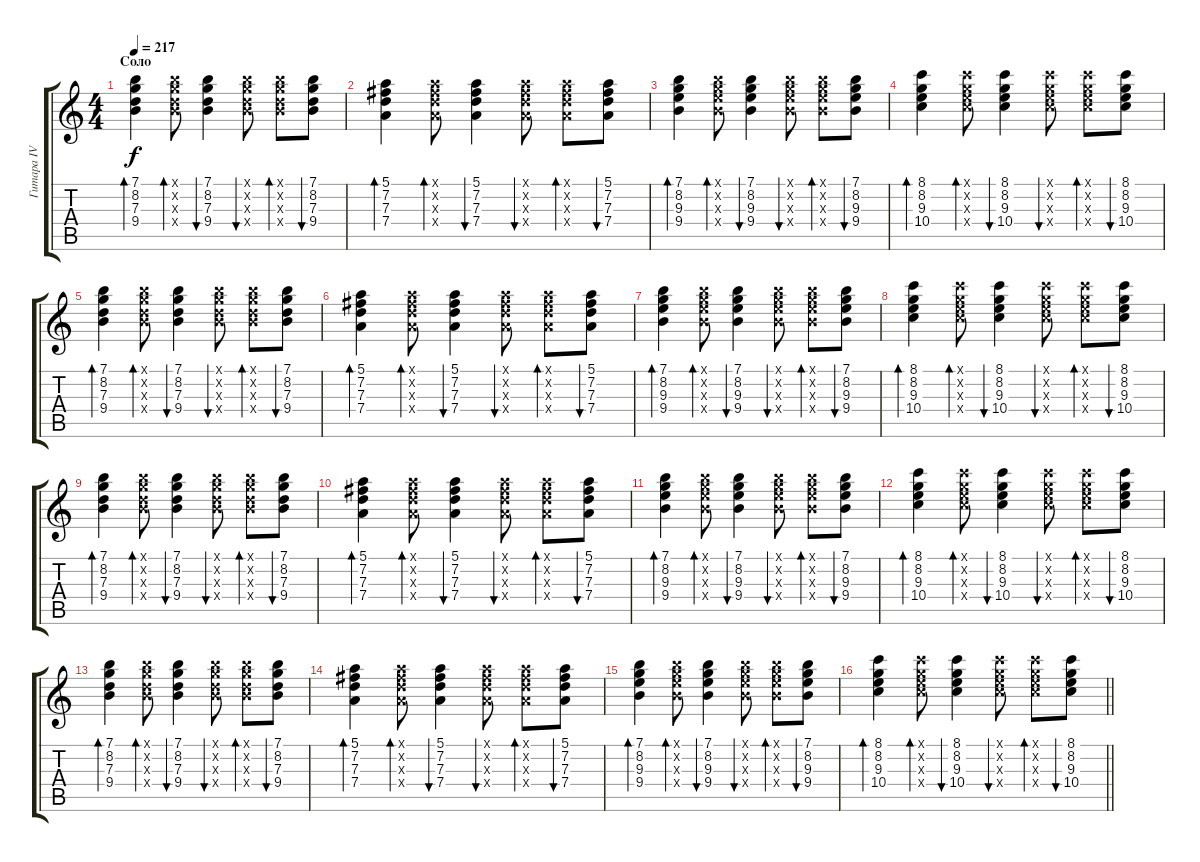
\track ("Гитара IV" "Гитара IV") {instrument electricguitarclean}
\staff {score tabs}
\tuning (E4 B3 G3 D3 A2 E2) {hide}
\ts (4 4)
\section ("" "Соло")
\tempo 217
\clef g2
\ks c
(7.1 8.2 7.3 9.4).4{bd 60 dy f} (7.1{x} 8.2{x} 7.3{x} 9.4{x}).8{bd 60} (7.1 8.2 7.3 9.4).4{bu 60} (7.1{x} 8.2{x} 7.3{x} 9.4{x}).8{bu 60} (7.1{x} 8.2{x} 7.3{x} 9.4{x}).8{bd 60} (7.1 8.2 7.3 9.4).8{bu 60} |
(5.1 7.2 7.3 7.4).4{bd 60} (5.1{x} 7.2{x} 7.3{x} 7.4{x}).8{bd 60} (5.1 7.2 7.3 7.4).4{bu 60} (5.1{x} 7.2{x} 7.3{x} 7.4{x}).8{bu 60} (5.1{x} 7.2{x} 7.3{x} 7.4{x}).8{bd 60} (5.1 7.2 7.3 7.4).8{bu 60} |
(7.1 8.2 9.3 9.4).4{bd 60} (7.1{x} 8.2{x} 9.3{x} 9.4{x}).8{bd 60} (7.1 8.2 9.3 9.4).4{bu 60} (7.1{x} 8.2{x} 9.3{x} 9.4{x}).8{bu 60} (7.1{x} 8.2{x} 9.3{x} 9.4{x}).8{bd 60} (7.1 8.2 9.3 9.4).8{bu 60} |
(8.1 8.2 9.3 10.4).4{bd 60} (8.1{x} 8.2{x} 9.3{x} 10.4{x}).8{bd 60} (8.1 8.2 9.3 10.4).4{bu 60} (8.1{x} 8.2{x} 9.3{x} 10.4{x}).8{bu 60} (8.1{x} 8.2{x} 9.3{x} 10.4{x}).8{bd 60} (8.1 8.2 9.3 10.4).8{bu 60} |
(7.1 8.2 7.3 9.4).4{bd 60} (7.1{x} 8.2{x} 7.3{x} 9.4{x}).8{bd 60} (7.1 8.2 7.3 9.4).4{bu 60} (7.1{x} 8.2{x} 7.3{x} 9.4{x}).8{bu 60} (7.1{x} 8.2{x} 7.3{x} 9.4{x}).8{bd 60} (7.1 8.2 7.3 9.4).8{bu 60} |
(5.1 7.2 7.3 7.4).4{bd 60} (5.1{x} 7.2{x} 7.3{x} 7.4{x}).8{bd 60} (5.1 7.2 7.3 7.4).4{bu 60} (5.1{x} 7.2{x} 7.3{x} 7.4{x}).8{bu 60} (5.1{x} 7.2{x} 7.3{x} 7.4{x}).8{bd 60} (5.1 7.2 7.3 7.4).8{bu 60} |
(7.1 8.2 9.3 9.4).4{bd 60} (7.1{x} 8.2{x} 9.3{x} 9.4{x}).8{bd 60} (7.1 8.2 9.3 9.4).4{bu 60} (7.1{x} 8.2{x} 9.3{x} 9.4{x}).8{bu 60} (7.1{x} 8.2{x} 9.3{x} 9.4{x}).8{bd 60} (7.1 8.2 9.3 9.4).8{bu 60} |
(8.1 8.2 9.3 10.4).4{bd 60} (8.1{x} 8.2{x} 9.3{x} 10.4{x}).8{bd 60} (8.1 8.2 9.3 10.4).4{bu 60} (8.1{x} 8.2{x} 9.3{x} 10.4{x}).8{bu 60} (8.1{x} 8.2{x} 9.3{x} 10.4{x}).8{bd 60} (8.1 8.2 9.3 10.4).8{bu 60} |
(7.1 8.2 7.3 9.4).4{bd 60} (7.1{x} 8.2{x} 7.3{x} 9.4{x}).8{bd 60} (7.1 8.2 7.3 9.4).4{bu 60} (7.1{x} 8.2{x} 7.3{x} 9.4{x}).8{bu 60} (7.1{x} 8.2{x} 7.3{x} 9.4{x}).8{bd 60} (7.1 8.2 7.3 9.4).8{bu 60} |
(5.1 7.2 7.3 7.4).4{bd 60} (5.1{x} 7.2{x} 7.3{x} 7.4{x}).8{bd 60} (5.1 7.2 7.3 7.4).4{bu 60} (5.1{x} 7.2{x} 7.3{x} 7.4{x}).8{bu 60} (5.1{x} 7.2{x} 7.3{x} 7.4{x}).8{bd 60} (5.1 7.2 7.3 7.4).8{bu 60} |
(7.1 8.2 9.3 9.4).4{bd 60} (7.1{x} 8.2{x} 9.3{x} 9.4{x}).8{bd 60} (7.1 8.2 9.3 9.4).4{bu 60} (7.1{x} 8.2{x} 9.3{x} 9.4{x}).8{bu 60} (7.1{x} 8.2{x} 9.3{x} 9.4{x}).8{bd 60} (7.1 8.2 9.3 9.4).8{bu 60} |
(8.1 8.2 9.3 10.4).4{bd 60} (8.1{x} 8.2{x} 9.3{x} 10.4{x}).8{bd 60} (8.1 8.2 9.3 10.4).4{bu 60} (8.1{x} 8.2{x} 9.3{x} 10.4{x}).8{bu 60} (8.1{x} 8.2{x} 9.3{x} 10.4{x}).8{bd 60} (8.1 8.2 9.3 10.4).8{bu 60} |
(7.1 8.2 7.3 9.4).4{bd 60} (7.1{x} 8.2{x} 7.3{x} 9.4{x}).8{bd 60} (7.1 8.2 7.3 9.4).4{bu 60} (7.1{x} 8.2{x} 7.3{x} 9.4{x}).8{bu 60} (7.1{x} 8.2{x} 7.3{x} 9.4{x}).8{bd 60} (7.1 8.2 7.3 9.4).8{bu 60} |
(5.1 7.2 7.3 7.4).4{bd 60} (5.1{x} 7.2{x} 7.3{x} 7.4{x}).8{bd 60} (5.1 7.2 7.3 7.4).4{bu 60} (5.1{x} 7.2{x} 7.3{x} 7.4{x}).8{bu 60} (5.1{x} 7.2{x} 7.3{x} 7.4{x}).8{bd 60} (5.1 7.2 7.3 7.4).8{bu 60} |
(7.1 8.2 9.3 9.4).4{bd 60} (7.1{x} 8.2{x} 9.3{x} 9.4{x}).8{bd 60} (7.1 8.2 9.3 9.4).4{bu 60} (7.1{x} 8.2{x} 9.3{x} 9.4{x}).8{bu 60} (7.1{x} 8.2{x} 9.3{x} 9.4{x}).8{bd 60} (7.1 8.2 9.3 9.4).8{bu 60} |
\barLineRight lightlight
(8.1 8.2 9.3 10.4).4{bd 60} (8.1{x} 8.2{x} 9.3{x} 10.4{x}).8{bd 60} (8.1 8.2 9.3 10.4).4{bu 60} (8.1{x} 8.2{x} 9.3{x} 10.4{x}).8{bu 60} (8.1{x} 8.2{x} 9.3{x} 10.4{x}).8{bd 60} (8.1 8.2 9.3 10.4).8{bu 60}
